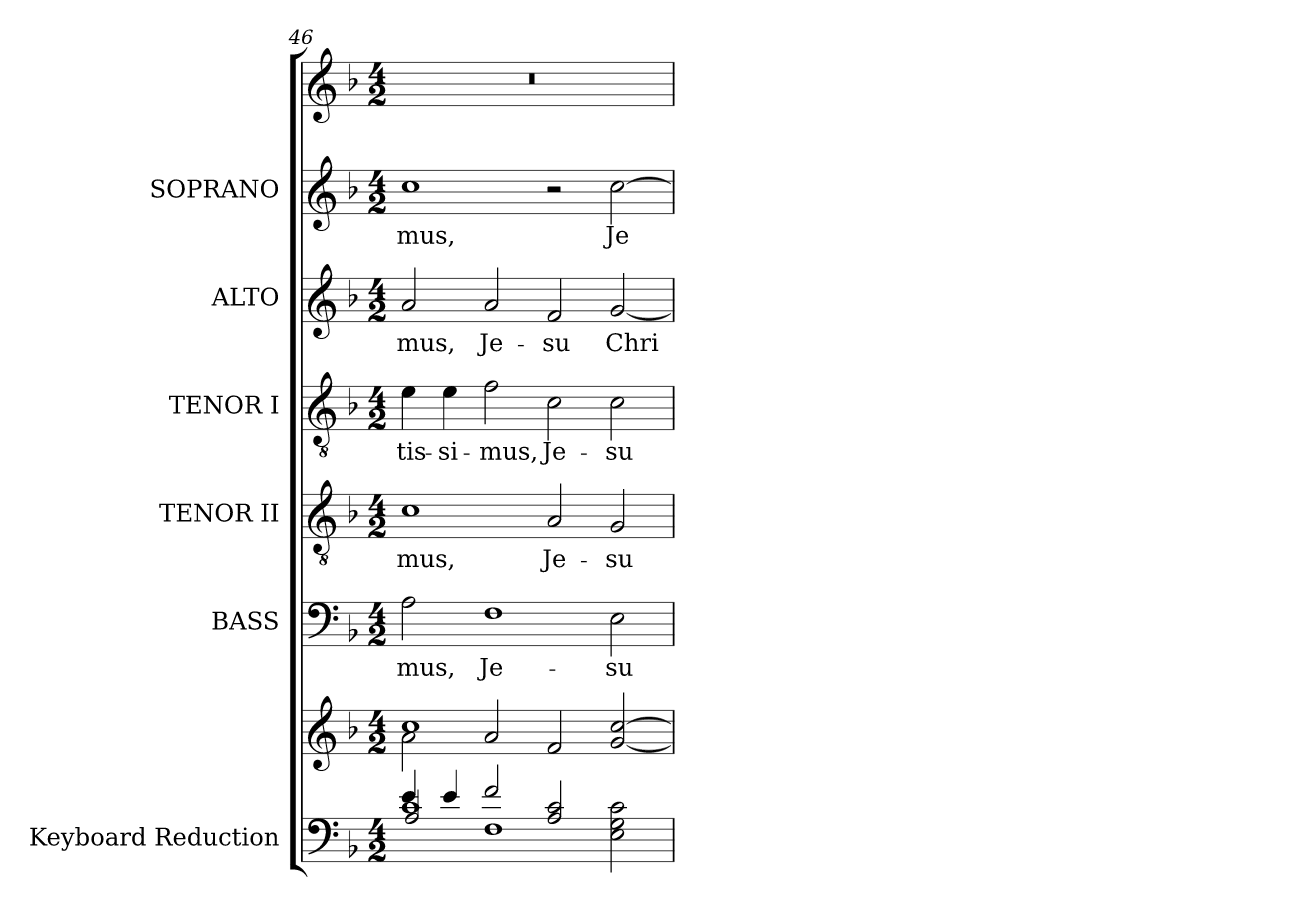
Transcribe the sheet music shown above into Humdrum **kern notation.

**kern	**kern	**kern	**text	**kern	**text	**kern	**text	**kern	**text	**kern	**text	**kern
*part7	*part7	*part6	*part6	*part5	*part5	*part4	*part4	*part3	*part3	*part2	*part2	*part1
*staff8	*staff7	*staff6	*staff6	*staff5	*staff5	*staff4	*staff4	*staff3	*staff3	*staff2	*staff2	*staff1
*I"Keyboard Reduction	*	*I"BASS	*	*I"TENOR II	*	*I"TENOR I	*	*I"ALTO	*	*I"SOPRANO	*	*
*I'Reduc.	*	*I'B.	*	*I'T. II	*	*I'T. I	*	*I'A.	*	*I'S.	*	*
!!LO:PB:g=z
*clefF4	*clefG2	*clefF4	*	*clefGv2	*	*clefGv2	*	*clefG2	*	*clefG2	*	*clefG2
*	*	*	*	*ITrd7c12	*	*ITrd7c12	*	*	*	*	*	*
*k[b-]	*k[b-]	*k[b-]	*	*k[b-]	*	*k[b-]	*	*k[b-]	*	*k[b-]	*	*k[b-]
*F:	*F:	*F:	*	*F:	*	*F:	*	*F:	*	*F:	*	*F:
*M4/2	*M4/2	*M4/2	*	*M4/2	*	*M4/2	*	*M4/2	*	*M4/2	*	*M4/2
=46	=46	=46	=46	=46	=46	=46	=46	=46	=46	=46	=46	=46
*^	*^	*	*	*	*	*	*	*	*	*	*	*
*	*^	*	*	*	*	*	*	*	*	*	*	*	*	*
!	!	!	!	!	!	!LO:LY:b:color=#000000	!	!	!	!	!	!	!	!	!
!	!	!	!	!	!	!	!	!LO:LY:b:color=#000000	!	!	!	!	!	!	!
!	!	!	!	!	!	!	!	!	!	!LO:LY:b:color=#000000	!	!	!	!	!
!	!	!	!	!	!	!	!	!	!	!	!	!LO:LY:b:color=#000000	!	!	!
!	!	!	!	!	!	!	!	!	!	!	!	!	!	!LO:LY:b:color=#000000	!LO:N:vis=1
4ei/	1ci	2Ai/	1cci	2ai\	2Ai\	-mus,	1Ci	-mus,	4Ei\	-tis-	2ai/	-mus,	1cci	-mus,	0r
!	!	!	!	!	!	!	!	!	!	!LO:LY:b:color=#000000	!	!	!	!	!
4ei/	.	.	.	.	.	.	.	.	4Ei\	-si-	.	.	.	.	.
!	!	!	!	!	!	!LO:LY:b:color=#000000	!	!	!	!	!	!	!	!	!
!	!	!	!	!	!	!	!	!	!	!LO:LY:b:color=#000000	!	!	!	!	!
!	!	!	!	!	!	!	!	!	!	!	!	!LO:LY:b:color=#000000	!	!	!
2fi/	.	1Fi	.	2ai/	1Fi	Je-	.	.	2Fi\	-mus,	2ai/	Je-	.	.	.
!	!	!	!	!	!	!	!	!LO:LY:b:color=#000000	!	!	!	!	!	!	!
!	!	!	!	!	!	!	!	!	!	!LO:LY:b:color=#000000	!	!	!	!	!
!	!	!	!	!	!	!	!	!	!	!	!	!LO:LY:b:color=#000000	!	!	!
2Ai/ 2ci	1ryy	.	2fi/	1ryy	.	.	2AAi/	Je-	2Ci\	Je-	2fi/	-su	2r	.	.
!	!	!	!	!	!	!LO:LY:b:color=#000000	!	!	!	!	!	!	!	!	!
!	!	!	!	!	!	!	!	!LO:LY:b:color=#000000	!	!	!	!	!	!	!
!	!	!	!	!	!	!	!	!	!	!LO:LY:b:color=#000000	!	!	!	!	!
!	!	!	!	!	!	!	!	!	!	!	!	!LO:LY:b:color=#000000	!	!	!
!	!	!	!	!	!	!	!	!	!	!	!	!	!	!LO:LY:b:color=#000000	!
2Ei\ 2Gi 2ci	.	2ryy	[2gi/ [2cci	.	2Ei\	-su	2GGi/	-su	2Ci\	-su	[2gi/	Chri-	[2cci\	Je-	.
*v	*v	*v	*	*	*	*	*	*	*	*	*	*	*	*	*
*	*v	*v	*	*	*	*	*	*	*	*	*	*	*
=	=	=	=	=	=	=	=	=	=	=	=	=
*-	*-	*-	*-	*-	*-	*-	*-	*-	*-	*-	*-	*-
